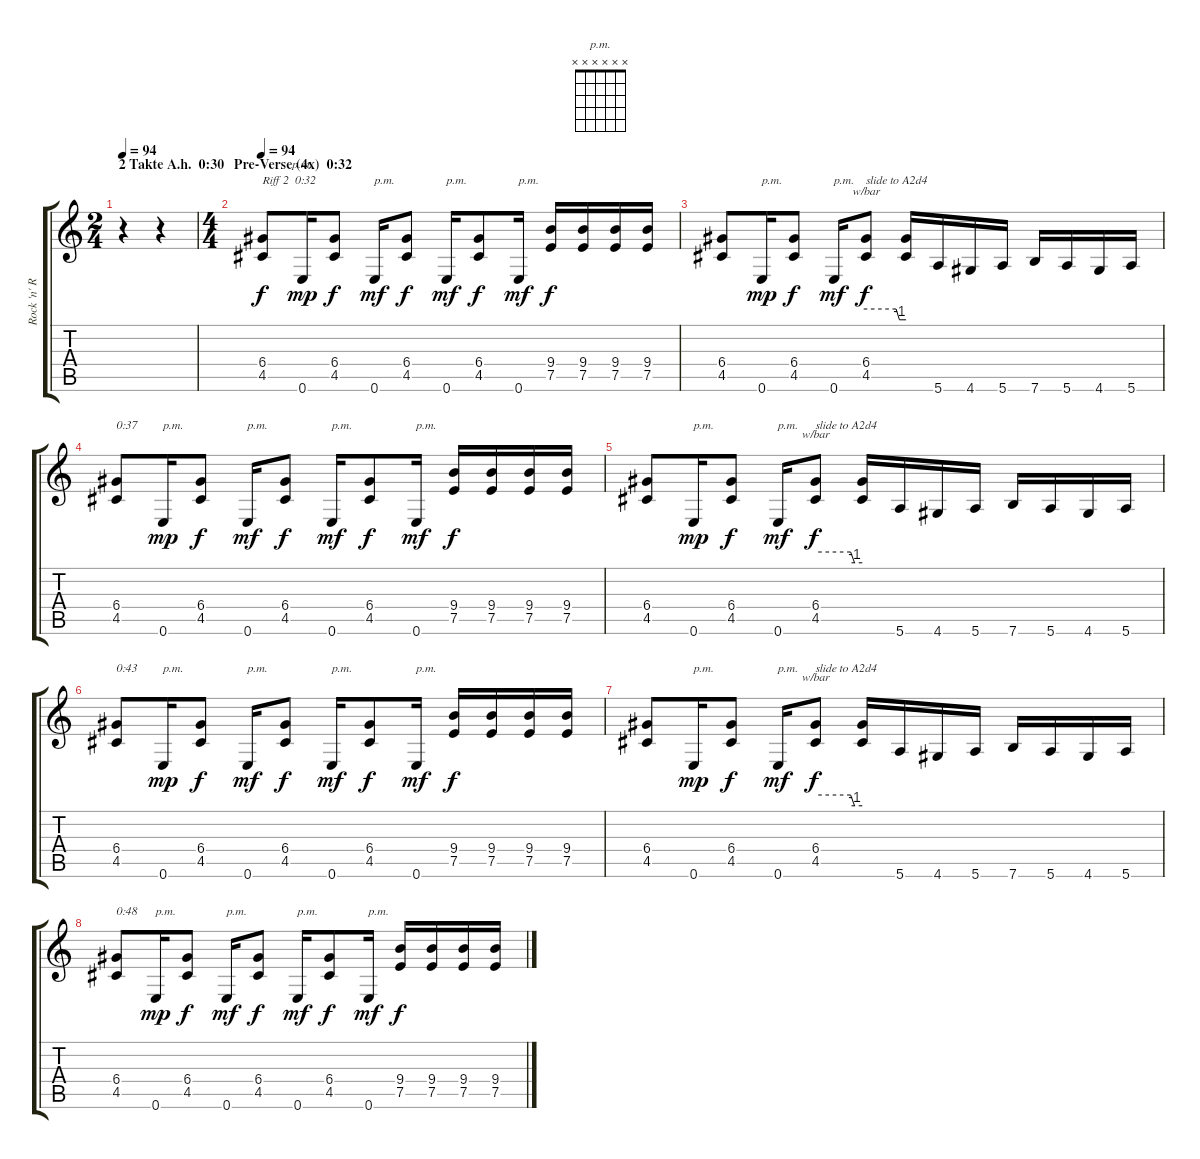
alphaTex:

\track ("Rock 'n' Rolf (left Guitar)" "Rock 'n' R") {instrument distortionguitar}
\staff {score tabs}
\tuning (E4 B3 G3 D3 A2 E2) {hide}
\chord ("p.m." x x x x x x)
\ts (2 4)
\section ("" "2 Takte A.h.  0:30")
\tempo 94
\clef g2
\ks c
r.4{dy f} r.4 |
\ts (4 4)
\section ("" "Pre-Verse (4x)  0:32")
\tempo 94
(6.4 4.5).8{txt "Riff 2  0:32"} 0.6.16{ch "p.m." dy mp} (6.4 4.5).8{dy f} 0.6.16{txt "p.m." dy mf} (6.4 4.5).8{dy f} 0.6.16{txt "p.m." dy mf} (6.4 4.5).8{dy f} 0.6.16{txt "p.m." dy mf} (9.4 7.5).16{dy f} (9.4 7.5).16 (9.4 7.5).16 (9.4 7.5).16 |
(6.4 4.5).8 0.6.16{txt "p.m." dy mp} (6.4 4.5).8{dy f} 0.6.16{txt "p.m." dy mf} (6.4 4.5).8{tbe (custom default 0 0 45 0 50 -4 60 -4) txt "slide to A2d4" dy f} (6.4{t} 4.5{t}).16 5.6.16 4.6.16 5.6.16 7.6.16 5.6.16 4.6.16 5.6.16 |
(6.4 4.5).8{txt "0:37"} 0.6.16{txt "p.m." dy mp} (6.4 4.5).8{dy f} 0.6.16{txt "p.m." dy mf} (6.4 4.5).8{dy f} 0.6.16{txt "p.m." dy mf} (6.4 4.5).8{dy f} 0.6.16{txt "p.m." dy mf} (9.4 7.5).16{dy f} (9.4 7.5).16 (9.4 7.5).16 (9.4 7.5).16 |
(6.4 4.5).8 0.6.16{txt "p.m." dy mp} (6.4 4.5).8{dy f} 0.6.16{txt "p.m." dy mf} (6.4 4.5).8{tbe (custom default 0 0 45 0 50 -4 60 -4) txt "slide to A2d4" dy f} (6.4{t} 4.5{t}).16 5.6.16 4.6.16 5.6.16 7.6.16 5.6.16 4.6.16 5.6.16 |
(6.4 4.5).8{txt "0:43"} 0.6.16{txt "p.m." dy mp} (6.4 4.5).8{dy f} 0.6.16{txt "p.m." dy mf} (6.4 4.5).8{dy f} 0.6.16{txt "p.m." dy mf} (6.4 4.5).8{dy f} 0.6.16{txt "p.m." dy mf} (9.4 7.5).16{dy f} (9.4 7.5).16 (9.4 7.5).16 (9.4 7.5).16 |
(6.4 4.5).8 0.6.16{txt "p.m." dy mp} (6.4 4.5).8{dy f} 0.6.16{txt "p.m." dy mf} (6.4 4.5).8{tbe (custom default 0 0 45 0 50 -4 60 -4) txt "slide to A2d4" dy f} (6.4{t} 4.5{t}).16 5.6.16 4.6.16 5.6.16 7.6.16 5.6.16 4.6.16 5.6.16 |
(6.4 4.5).8{txt "0:48"} 0.6.16{txt "p.m." dy mp} (6.4 4.5).8{dy f} 0.6.16{txt "p.m." dy mf} (6.4 4.5).8{dy f} 0.6.16{txt "p.m." dy mf} (6.4 4.5).8{dy f} 0.6.16{txt "p.m." dy mf} (9.4 7.5).16{dy f} (9.4 7.5).16 (9.4 7.5).16 (9.4 7.5).16
